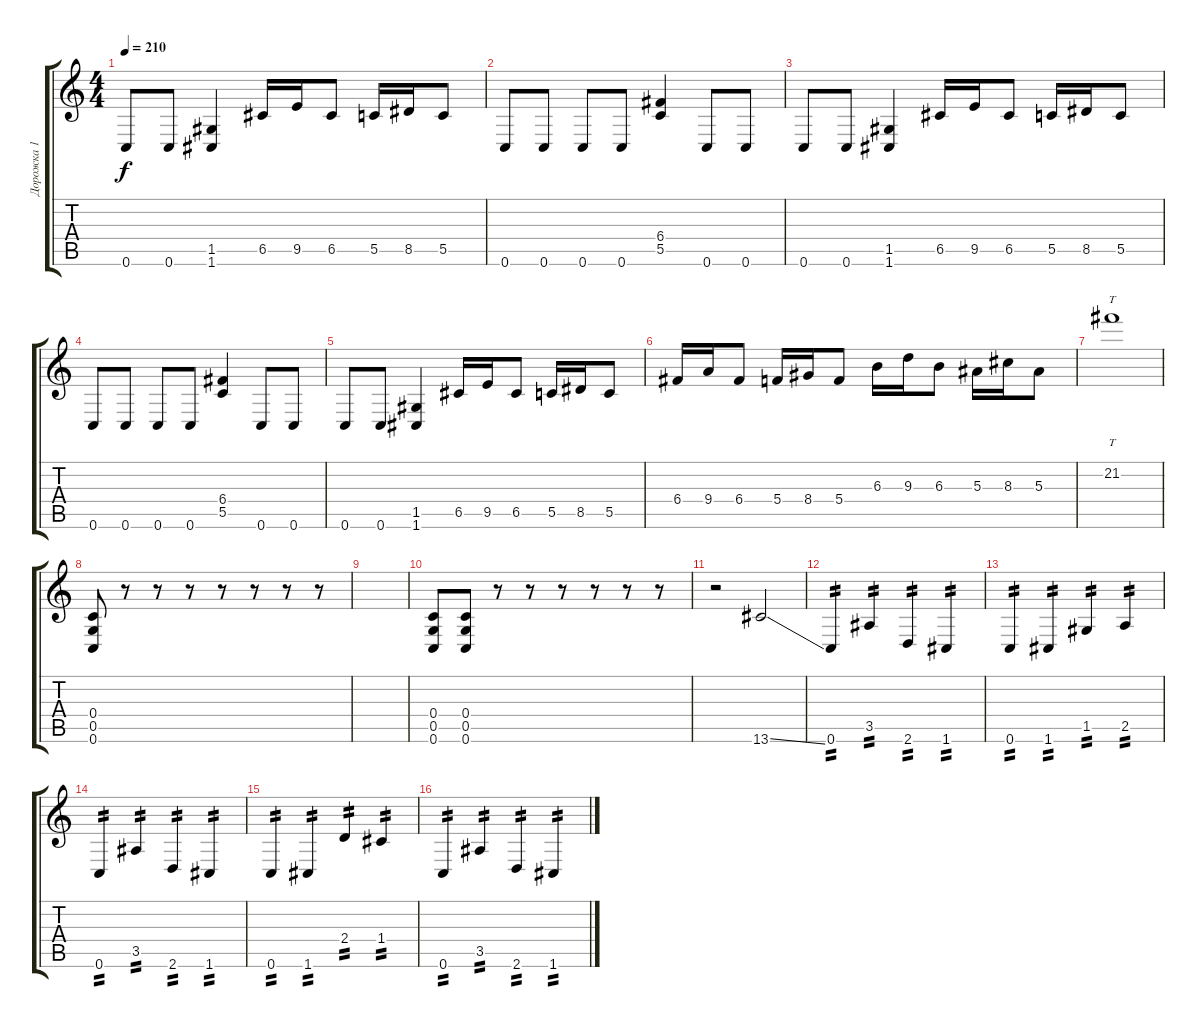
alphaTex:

\track ("Дорожка 1" "Дорожка 1") {instrument distortionguitar}
\staff {score tabs}
\tuning (D4 A3 F3 C3 G2 C2) {hide}
\ts (4 4)
\tempo 210
\clef g2
\ks c
0.6.8{dy f} 0.6.8 (1.5 1.6).4 6.5.16 9.5.16 6.5.8 5.5.16 8.5.16 5.5.8 |
0.6.8 0.6.8 0.6.8 0.6.8 (6.4 5.5).4 0.6.8 0.6.8 |
0.6.8 0.6.8 (1.5 1.6).4 6.5.16 9.5.16 6.5.8 5.5.16 8.5.16 5.5.8 |
0.6.8 0.6.8 0.6.8 0.6.8 (6.4 5.5).4 0.6.8 0.6.8 |
0.6.8 0.6.8 (1.5 1.6).4 6.5.16 9.5.16 6.5.8 5.5.16 8.5.16 5.5.8 |
6.4.16 9.4.16 6.4.8 5.4.16 8.4.16 5.4.8 6.3.16 9.3.16 6.3.8 5.3.16 8.3.16 5.3.8 |
21.2.1{tt} |
(0.4 0.5 0.6).8 r.8 r.8 r.8 r.8 r.8 r.8 r.8 |
|
(0.4 0.5 0.6).8 (0.4 0.5 0.6).8 r.8 r.8 r.8 r.8 r.8 r.8 |
r.2 13.6{ss}.2 |
0.6.4{tp 2} 3.5.4{tp 2} 2.6.4{tp 2} 1.6.4{tp 2} |
0.6.4{tp 2} 1.6.4{tp 2} 1.5.4{tp 2} 2.5.4{tp 2} |
0.6.4{tp 2} 3.5.4{tp 2} 2.6.4{tp 2} 1.6.4{tp 2} |
0.6.4{tp 2} 1.6.4{tp 2} 2.4.4{tp 2} 1.4.4{tp 2} |
0.6.4{tp 2} 3.5.4{tp 2} 2.6.4{tp 2} 1.6.4{tp 2}
